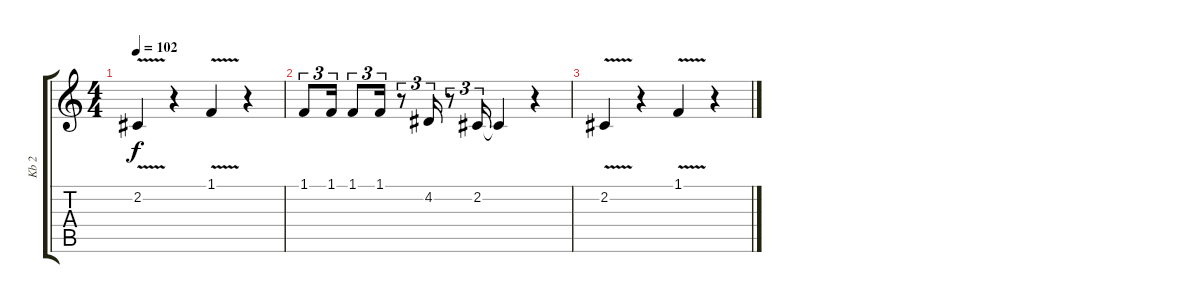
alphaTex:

\track ("Kb 2" "Kb 2") {instrument synthbrass1}
\staff {score tabs}
\tuning (E4 B3 G3 D3 A2 E2) {hide}
\ts (4 4)
\tempo 102
\clef g2
\ks c
2.2{v}.4{dy f} r.4 1.1{v}.4 r.4 |
1.1.8{tu (3 2)} 1.1.16{tu (3 2)} 1.1.8{tu (3 2)} 1.1.16{tu (3 2)} r.8{tu (3 2)} 4.2.16{tu (3 2)} r.8{tu (3 2)} 2.2.16{tu (3 2)} 2.2{t}.4 r.4 |
2.2{v}.4 r.4 1.1{v}.4 r.4
